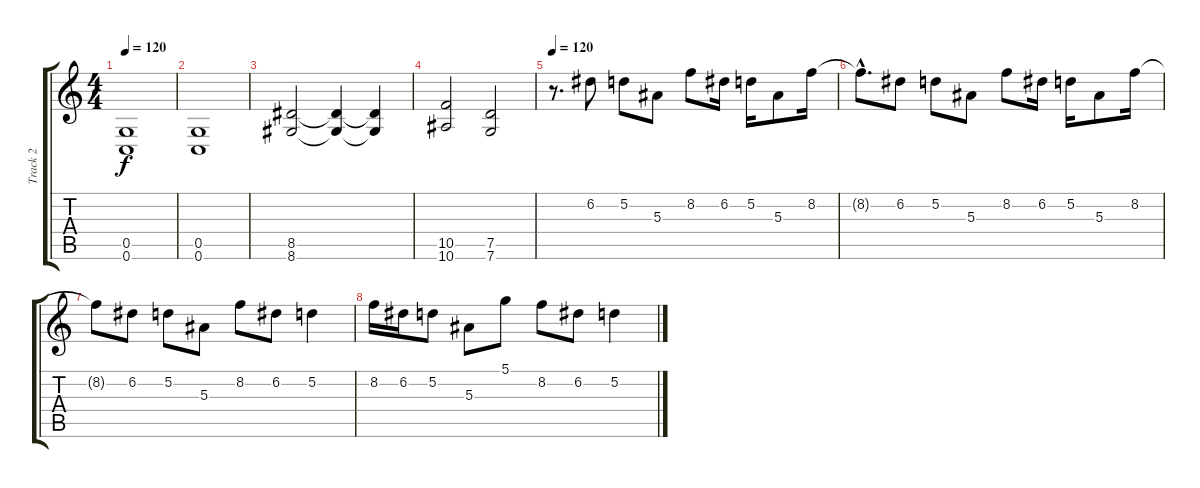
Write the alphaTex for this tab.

\track ("Track 2" "Track 2") {instrument distortionguitar}
\staff {score tabs}
\tuning (D4 A3 F3 C3 G2 C2) {hide}
\ts (4 4)
\tempo 120
\clef g2
\ks c
(0.5 0.6).1{dy f} |
(0.5 0.6).1 |
(8.5 8.6).2 (8.5{t} 8.6{t}).4 (8.5{t} 8.6{t}).4 |
(10.5 10.6).2 (7.5 7.6).2 |
\tempo 120
r.8{d} 6.2.8 5.2.8 5.3.8 8.2.8 6.2.16 5.2.16 5.3.8 8.2.16 |
8.2{hac t}.8{d} 6.2.8 5.2.8 5.3.8 8.2.8 6.2.16 5.2.16 5.3.8 8.2.16 |
8.2{t}.8 6.2.8 5.2.8 5.3.8 8.2.8 6.2.8 5.2.4 |
8.2.16 6.2.16 5.2.8 5.3.8 5.1.8 8.2.8 6.2.8 5.2.4
